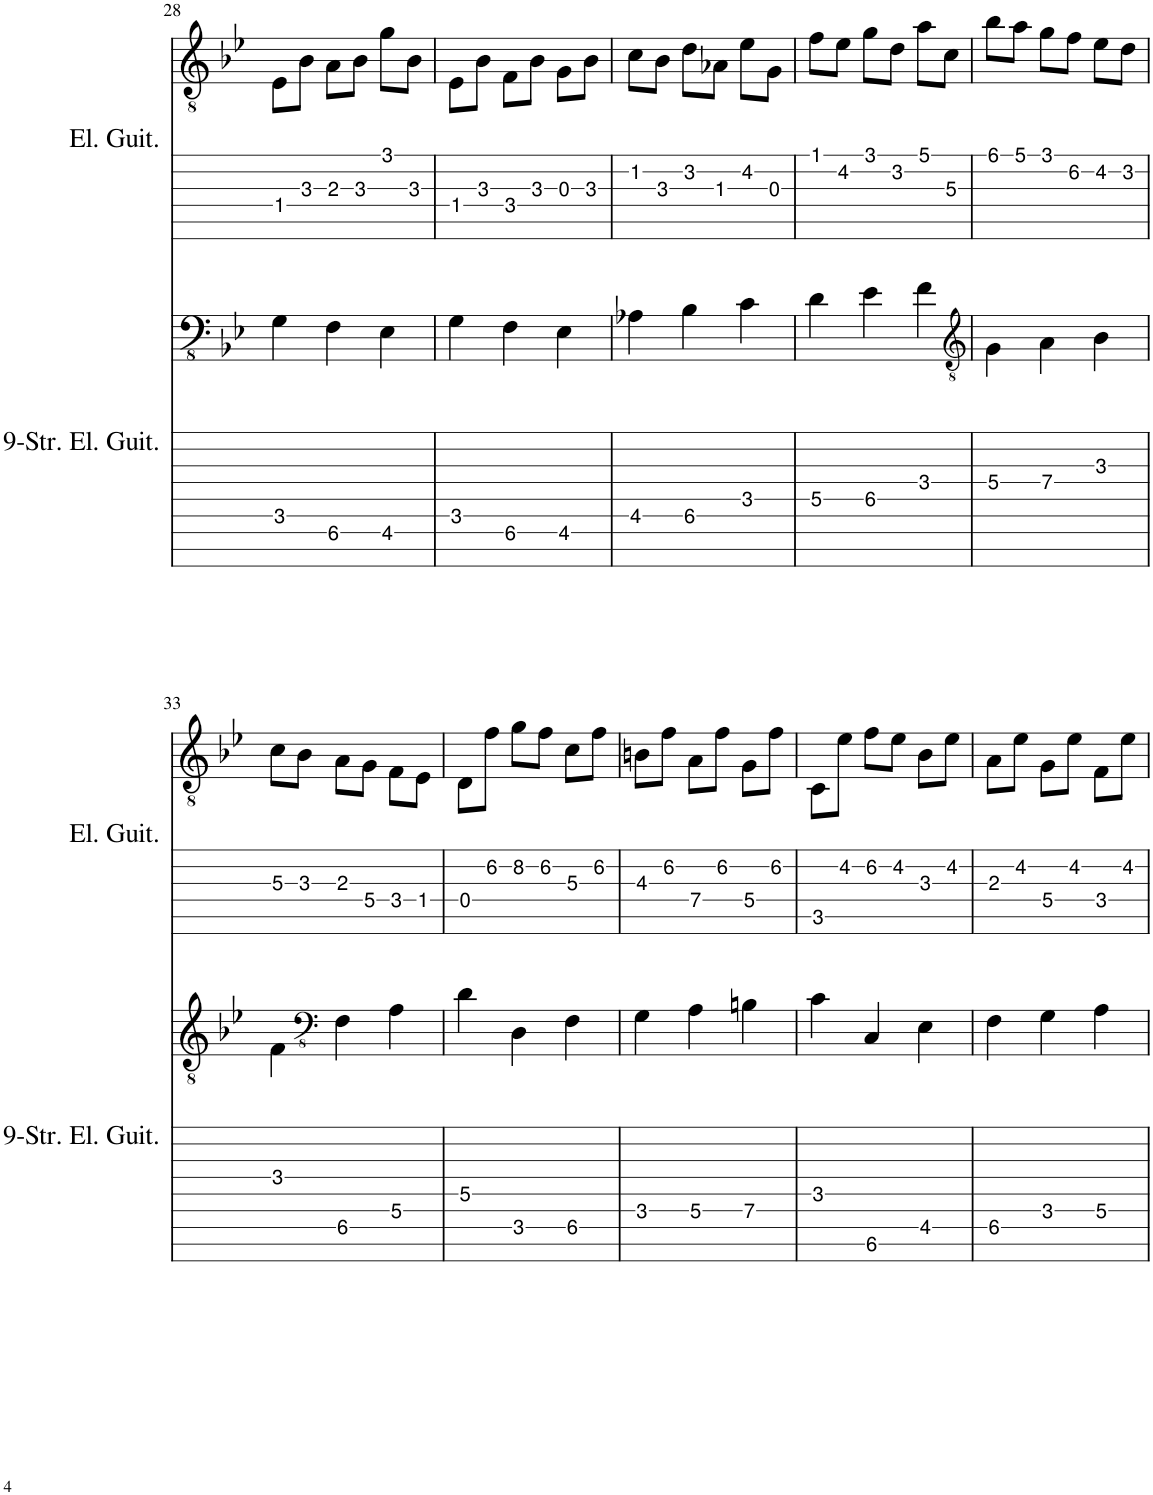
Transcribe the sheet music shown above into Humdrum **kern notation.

**kern	**kern	**kern	**kern
*part2	*part2	*part1	*part1
*staff4	*staff3	*staff2	*staff1
*I"9-String Electric Guitar	*	*I"Electric Guitar	*
*I'9-Str. El. Guit.	*	*I'El. Guit.	*
!!LO:PB:g=z
*clefFv4	*clefFv4	*	*clefGv2
*k[b-e-]	*k[b-e-]	*k[b-e-]	*k[b-e-]
*B-:	*B-:	*B-:	*B-:
*M3/4	*M3/4	*M3/4	*M3/4
=28	=28	=28	=28
4GG	4GG\	8E-L	8E-\L
.	.	8B-J	8B-\J
4FF	4FF\	8AL	8A\L
.	.	8B-J	8B-\J
4EE-	4EE-\	8gL	8g\L
.	.	8B-J	8B-\J
=29	=29	=29	=29
4GG	4GG\	8E-L	8E-\L
.	.	8B-J	8B-\J
4FF	4FF\	8FL	8F\L
.	.	8B-J	8B-\J
4EE-	4EE-\	8GL	8G\L
.	.	8B-J	8B-\J
=30	=30	=30	=30
4AA-	4AA-X\	8cL	8c\L
.	.	8B-J	8B-\J
4BB-	4BB-\	8dL	8d\L
.	.	8A-J	8A-X\J
4C	4C\	8e-L	8e-\L
.	.	8GJ	8G\J
=31	=31	=31	=31
4D	4D\	8fL	8f\L
.	.	8e-J	8e-\J
4E-	4E-\	8gL	8g\L
.	.	8dJ	8d\J
4F	4F\	8aL	8a\L
.	.	8cJ	8c\J
=32	=32	=32	=32
*	*clefGv2	*	*
4G	4G\	8b-L	8b-\L
.	.	8aJ	8a\J
4A	4A\	8gL	8g\L
.	.	8fJ	8f\J
4B-	4B-\	8e-L	8e-\L
.	.	8dJ	8d\J
!!LO:LB:g=z
=33	=33	=33	=33
4F	4F\	8cL	8c\L
.	.	8B-J	8B-\J
*clefFv4	*clefFv4	*	*
4FF	4FF\	8AL	8A\L
.	.	8GJ	8G\J
4AA	4AA\	8FL	8F\L
.	.	8E-J	8E-\J
=34	=34	=34	=34
4D	4D\	8DL	8D\L
.	.	8fJ	8f\J
4DD	4DD\	8gL	8g\L
.	.	8fJ	8f\J
4FF	4FF\	8cL	8c\L
.	.	8fJ	8f\J
=35	=35	=35	=35
4GG	4GG\	8BL	8Bn\L
.	.	8fJ	8f\J
4AA	4AA\	8AL	8A\L
.	.	8fJ	8f\J
4BB	4BBn\	8GL	8G\L
.	.	8fJ	8f\J
=36	=36	=36	=36
4C	4C\	8CL	8C\L
.	.	8e-J	8e-\J
4CC	4CC/	8fL	8f\L
.	.	8e-J	8e-\J
4EE-	4EE-\	8B-L	8B-\L
.	.	8e-J	8e-\J
=37	=37	=37	=37
4FF	4FF\	8AL	8A\L
.	.	8e-J	8e-\J
4GG	4GG\	8GL	8G\L
.	.	8e-J	8e-\J
4AA	4AA\	8FL	8F\L
.	.	8e-J	8e-\J
=	=	=	=
*-	*-	*-	*-
